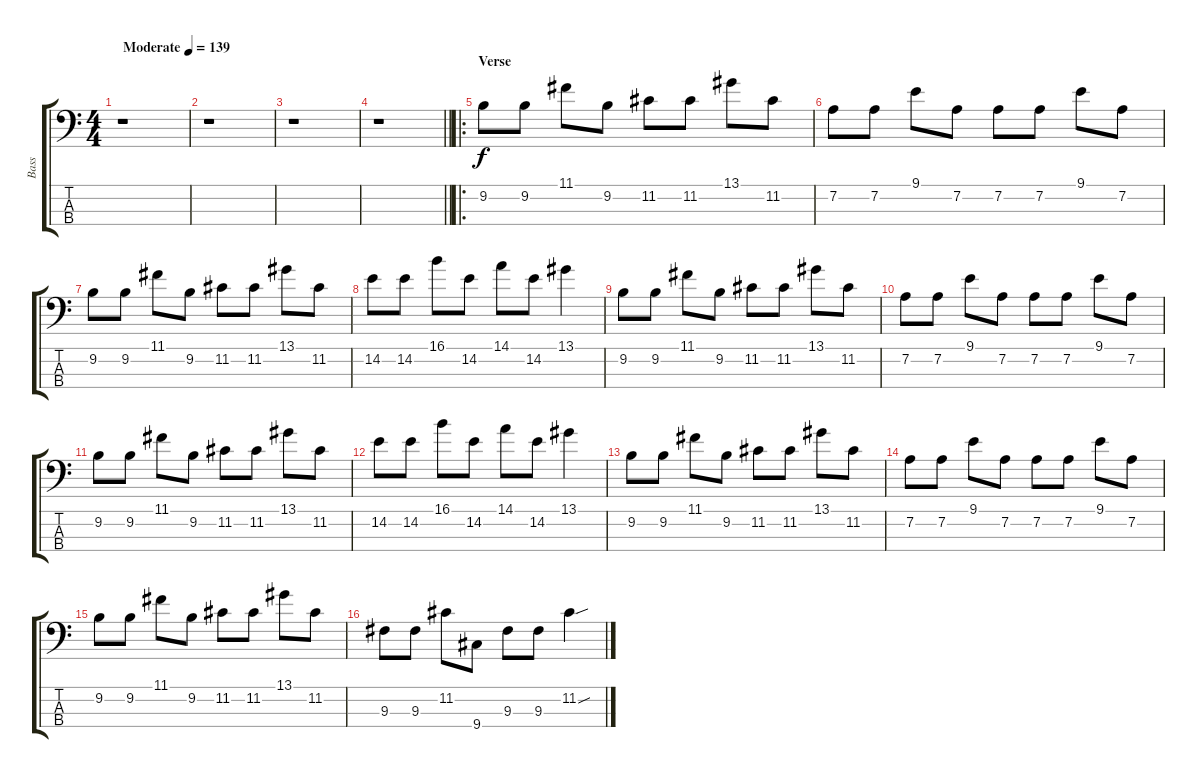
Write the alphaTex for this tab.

\track ("Bass" "Bass") {instrument electricbassfinger}
\staff {score tabs}
\tuning (G2 D2 A1 E1) {hide}
\ts (4 4)
\tempo (139 "Moderate")
\clef f4
\ks c
r.1{dy f instrument electricbassfinger} |
r.1 |
r.1 |
\barLineRight lightlight
r.1 |
\ro
\section ("" "Verse")
9.2.8 9.2.8 11.1.8 9.2.8 11.2.8 11.2.8 13.1.8 11.2.8 |
7.2.8 7.2.8 9.1.8 7.2.8 7.2.8 7.2.8 9.1.8 7.2.8 |
9.2.8 9.2.8 11.1.8 9.2.8 11.2.8 11.2.8 13.1.8 11.2.8 |
14.2.8 14.2.8 16.1.8 14.2.8 14.1.8 14.2.8 13.1.4 |
9.2.8 9.2.8 11.1.8 9.2.8 11.2.8 11.2.8 13.1.8 11.2.8 |
7.2.8 7.2.8 9.1.8 7.2.8 7.2.8 7.2.8 9.1.8 7.2.8 |
9.2.8 9.2.8 11.1.8 9.2.8 11.2.8 11.2.8 13.1.8 11.2.8 |
14.2.8 14.2.8 16.1.8 14.2.8 14.1.8 14.2.8 13.1.4 |
9.2.8 9.2.8 11.1.8 9.2.8 11.2.8 11.2.8 13.1.8 11.2.8 |
7.2.8 7.2.8 9.1.8 7.2.8 7.2.8 7.2.8 9.1.8 7.2.8 |
9.2.8 9.2.8 11.1.8 9.2.8 11.2.8 11.2.8 13.1.8 11.2.8 |
9.3.8 9.3.8 11.2.8 9.4.8 9.3.8 9.3.8 11.2{sou}.4
